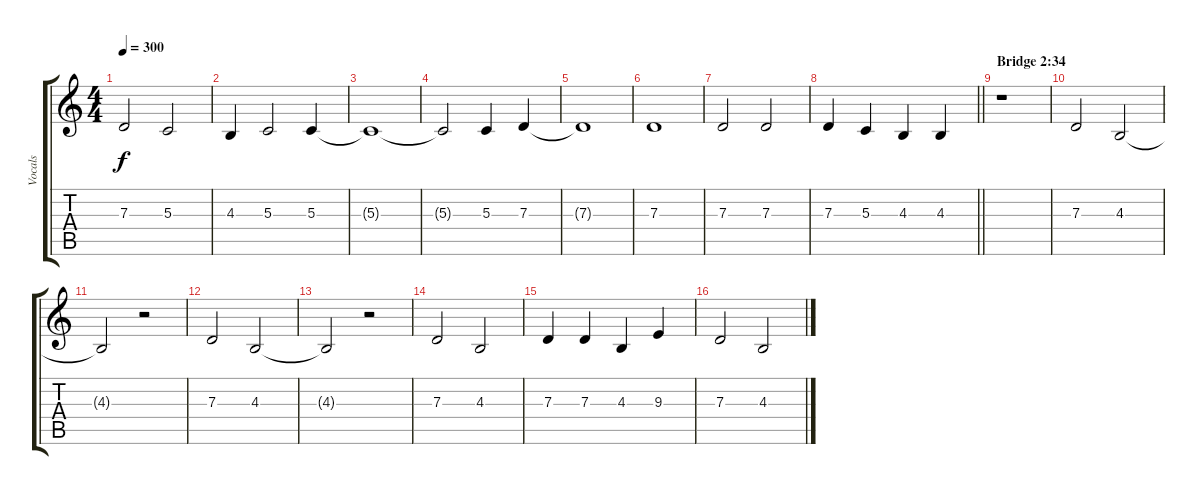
\track ("Vocals" "Vocals") {mute instrument choiraahs}
\staff {score tabs}
\tuning (E4 B3 G3 D3 A2 E2) {hide}
\ts (4 4)
\tempo 300
\clef g2
\ks c
7.3.2{dy f} 5.3.2 |
4.3.4 5.3.2 5.3.4 |
5.3{t}.1 |
5.3{t}.2 5.3.4 7.3.4 |
7.3{t}.1 |
7.3.1 |
7.3.2 7.3.2 |
\barLineRight lightlight
7.3.4 5.3.4 4.3.4 4.3.4 |
\section ("" "Bridge 2:34")
r.1 |
7.3.2 4.3.2 |
4.3{t}.2 r.2 |
7.3.2 4.3.2 |
4.3{t}.2 r.2 |
7.3.2 4.3.2 |
7.3.4 7.3.4 4.3.4 9.3.4 |
7.3.2 4.3.2
